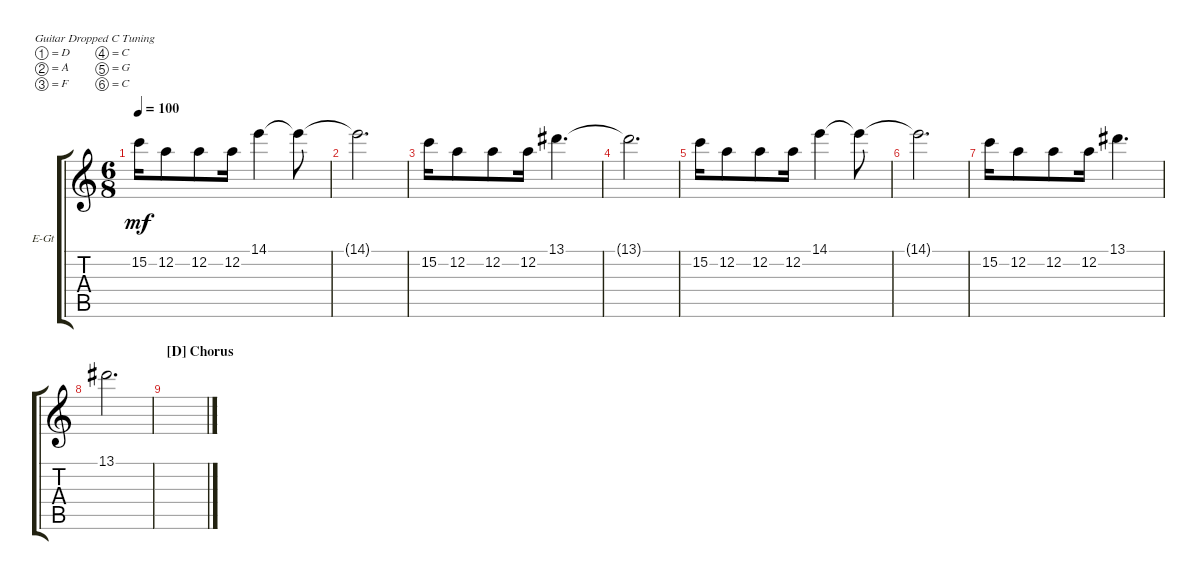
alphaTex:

\defaultSystemsLayout 4
\bracketExtendMode groupsimilarinstruments
\firstSystemTrackNameOrientation horizontal
\otherSystemsTrackNameOrientation horizontal
\track ("Clean Guitar" "E-Gt") {instrument electricguitarclean}
\staff {score tabs}
\tuning (D4 A3 F3 C3 G2 C2)
\ts (6 8)
\tempo 100
\clef g2
\ks aminor
15.2.16{dy mf} 12.2.8 12.2.8 12.2.16 14.1.4 14.1{t}.8 |
14.1{t}.2{d} |
15.2.16 12.2.8 12.2.8 12.2.16 13.1.4{d} |
13.1{t}.2{d} |
15.2.16 12.2.8 12.2.8 12.2.16 14.1.4 14.1{t}.8 |
14.1{t}.2{d} |
15.2.16 12.2.8 12.2.8 12.2.16 13.1.4{d} |
13.1.2{d} |
\section ("D" "Chorus")
